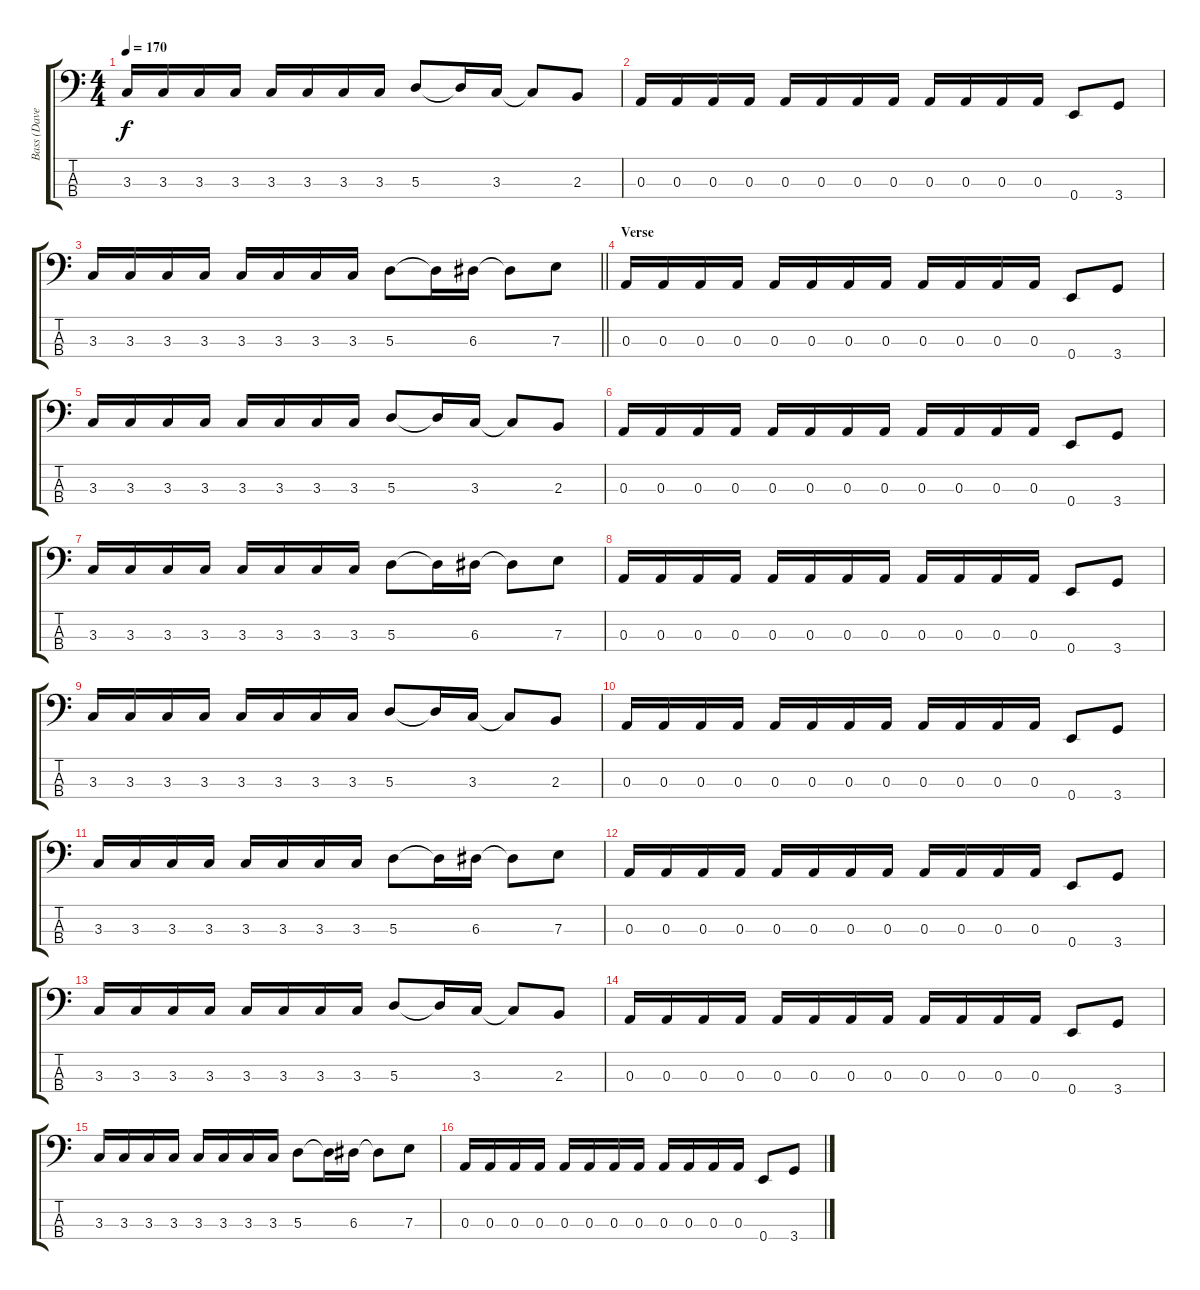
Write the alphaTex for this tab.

\track ("Bass (Dave Ellefson)" "Bass (Dave") {instrument electricbassfinger}
\staff {score tabs}
\tuning (G2 D2 A1 E1) {hide}
\ts (4 4)
\tempo 170
\clef f4
\ks c
3.3.16{dy f} 3.3.16 3.3.16 3.3.16 3.3.16 3.3.16 3.3.16 3.3.16 5.3.8 5.3{t}.16 3.3.16 3.3{t}.8 2.3.8 |
0.3.16 0.3.16 0.3.16 0.3.16 0.3.16 0.3.16 0.3.16 0.3.16 0.3.16 0.3.16 0.3.16 0.3.16 0.4.8 3.4.8 |
\barLineRight lightlight
3.3.16 3.3.16 3.3.16 3.3.16 3.3.16 3.3.16 3.3.16 3.3.16 5.3.8 5.3{t}.16 6.3.16 6.3{t}.8 7.3.8 |
\section ("" "Verse")
0.3.16 0.3.16 0.3.16 0.3.16 0.3.16 0.3.16 0.3.16 0.3.16 0.3.16 0.3.16 0.3.16 0.3.16 0.4.8 3.4.8 |
3.3.16 3.3.16 3.3.16 3.3.16 3.3.16 3.3.16 3.3.16 3.3.16 5.3.8 5.3{t}.16 3.3.16 3.3{t}.8 2.3.8 |
0.3.16 0.3.16 0.3.16 0.3.16 0.3.16 0.3.16 0.3.16 0.3.16 0.3.16 0.3.16 0.3.16 0.3.16 0.4.8 3.4.8 |
3.3.16 3.3.16 3.3.16 3.3.16 3.3.16 3.3.16 3.3.16 3.3.16 5.3.8 5.3{t}.16 6.3.16 6.3{t}.8 7.3.8 |
0.3.16 0.3.16 0.3.16 0.3.16 0.3.16 0.3.16 0.3.16 0.3.16 0.3.16 0.3.16 0.3.16 0.3.16 0.4.8 3.4.8 |
3.3.16 3.3.16 3.3.16 3.3.16 3.3.16 3.3.16 3.3.16 3.3.16 5.3.8 5.3{t}.16 3.3.16 3.3{t}.8 2.3.8 |
0.3.16 0.3.16 0.3.16 0.3.16 0.3.16 0.3.16 0.3.16 0.3.16 0.3.16 0.3.16 0.3.16 0.3.16 0.4.8 3.4.8 |
3.3.16 3.3.16 3.3.16 3.3.16 3.3.16 3.3.16 3.3.16 3.3.16 5.3.8 5.3{t}.16 6.3.16 6.3{t}.8 7.3.8 |
0.3.16 0.3.16 0.3.16 0.3.16 0.3.16 0.3.16 0.3.16 0.3.16 0.3.16 0.3.16 0.3.16 0.3.16 0.4.8 3.4.8 |
3.3.16 3.3.16 3.3.16 3.3.16 3.3.16 3.3.16 3.3.16 3.3.16 5.3.8 5.3{t}.16 3.3.16 3.3{t}.8 2.3.8 |
0.3.16 0.3.16 0.3.16 0.3.16 0.3.16 0.3.16 0.3.16 0.3.16 0.3.16 0.3.16 0.3.16 0.3.16 0.4.8 3.4.8 |
3.3.16 3.3.16 3.3.16 3.3.16 3.3.16 3.3.16 3.3.16 3.3.16 5.3.8 5.3{t}.16 6.3.16 6.3{t}.8 7.3.8 |
0.3.16 0.3.16 0.3.16 0.3.16 0.3.16 0.3.16 0.3.16 0.3.16 0.3.16 0.3.16 0.3.16 0.3.16 0.4.8 3.4.8
